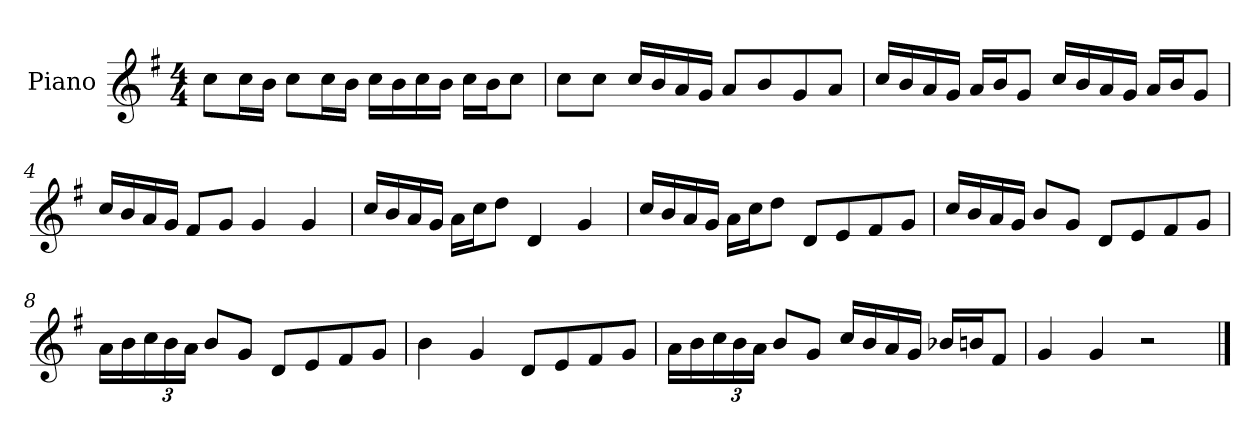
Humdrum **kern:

**kern
*part1
*staff1
*I"Piano
*I'P-no
*clefG2
*k[f#]
*M4/4
*MM90
=1
8cc\L
16cc\L
16b\JJ
8cc\L
16cc\L
16b\JJ
16cc\LL
16b\
16cc\
16b\JJ
16cc\LL
16b\J
8cc\J
=2
8cc\L
8cc\J
16cc/LL
16b/
16a/
16g/JJ
8a/L
8b/
8g/
8a/J
=3
16cc/LL
16b/
16a/
16g/JJ
16a/LL
16b/J
8g/J
16cc/LL
16b/
16a/
16g/JJ
16a/LL
16b/J
8g/J
!!LO:LB:g=z
=4
16cc/LL
16b/
16a/
16g/JJ
8f#/L
8g/J
4g/
4g/
=5
16cc/LL
16b/
16a/
16g/JJ
16a\LL
16cc\J
8dd\J
4d/
4g/
=6
16cc/LL
16b/
16a/
16g/JJ
16a\LL
16cc\J
8dd\J
8d/L
8e/
8f#/
8g/J
=7
16cc/LL
16b/
16a/
16g/JJ
8b/L
8g/J
8d/L
8e/
8f#/
8g/J
!!LO:LB:g=z
=8
16a\LL
16b\
*Xbrackettup
24cc\
24b\
24a\JJ
8b/L
8g/J
8d/L
8e/
8f#/
8g/J
=9
4b\
4g/
8d/L
8e/
8f#/
8g/J
=10
16a\LL
16b\
24cc\
24b\
24a\JJ
8b/L
8g/J
16cc/LL
16b/
16a/
16g/JJ
16b-X/LL
16bn/J
8f#/J
=11
4g/
4g/
2r
==
*-
